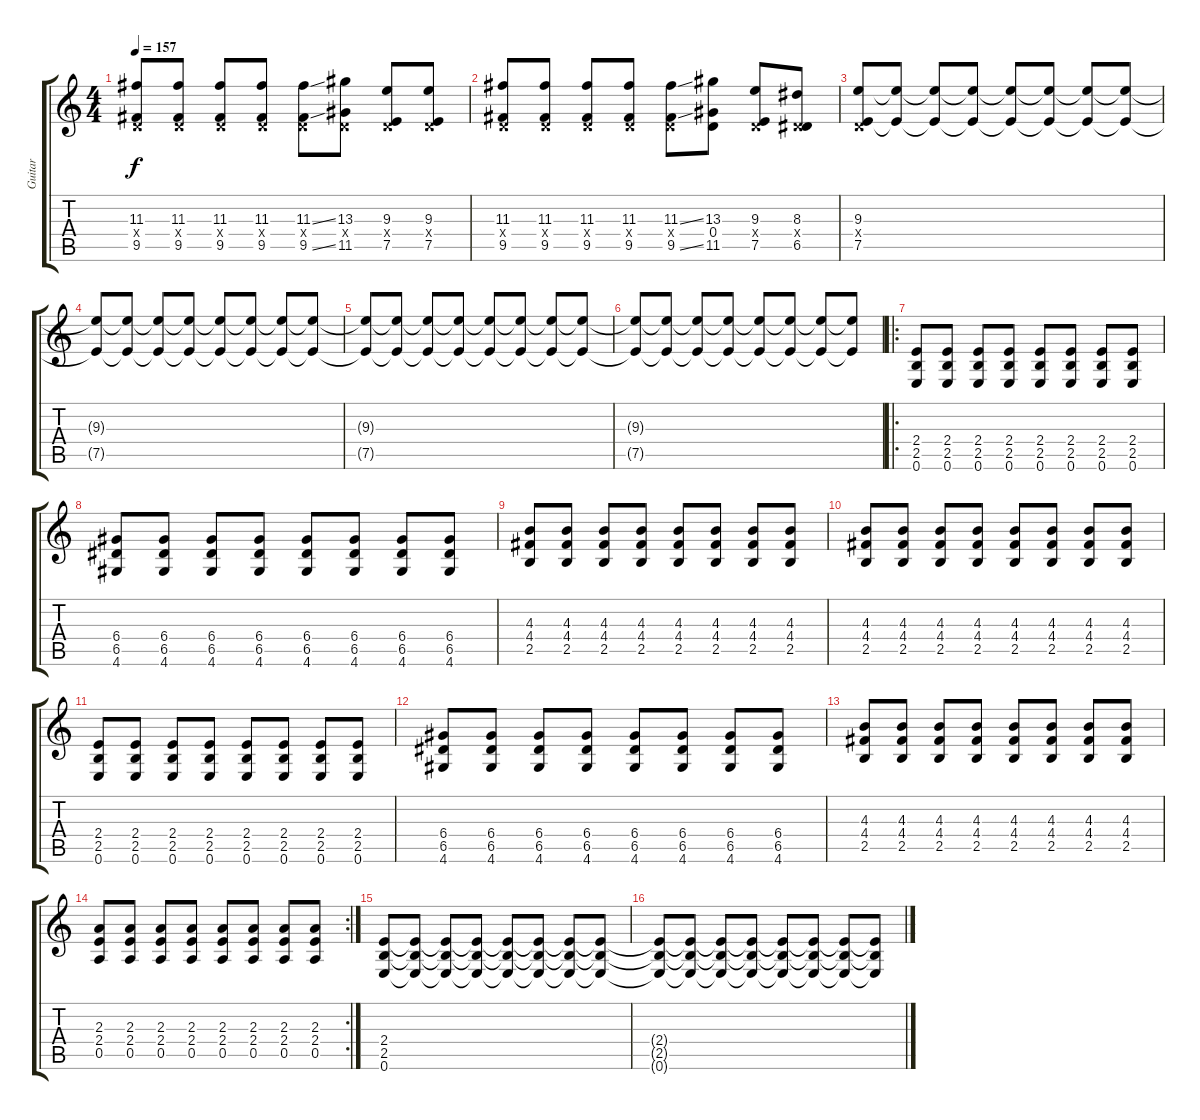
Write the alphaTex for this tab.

\track ("Guitar" "Guitar") {instrument distortionguitar}
\staff {score tabs}
\tuning (E4 B3 G3 D3 A2 E2) {hide}
\ts (4 4)
\tempo 157
\clef g2
\ks c
(11.3 0.4{x} 9.5).8{dy f} (11.3 0.4{x} 9.5).8 (11.3 0.4{x} 9.5).8 (11.3 0.4{x} 9.5).8 (11.3{ss} 0.4{x} 9.5{ss}).8 (13.3 0.4{x} 11.5).8 (9.3 0.4{x} 7.5).8 (9.3 0.4{x} 7.5).8 |
(11.3 0.4{x} 9.5).8 (11.3 0.4{x} 9.5).8 (11.3 0.4{x} 9.5).8 (11.3 0.4{x} 9.5).8 (11.3{ss} 0.4{x} 9.5{ss}).8 (13.3 0.4 11.5).8 (9.3 0.4{x} 7.5).8 (8.3 0.4{x} 6.5).8 |
(9.3 0.4{x} 7.5).8 (9.3{t} 7.5{t}).8 (9.3{t} 7.5{t}).8 (9.3{t} 7.5{t}).8 (9.3{t} 7.5{t}).8 (9.3{t} 7.5{t}).8 (9.3{t} 7.5{t}).8 (9.3{t} 7.5{t}).8 |
(9.3{t} 7.5{t}).8 (9.3{t} 7.5{t}).8 (9.3{t} 7.5{t}).8 (9.3{t} 7.5{t}).8 (9.3{t} 7.5{t}).8 (9.3{t} 7.5{t}).8 (9.3{t} 7.5{t}).8 (9.3{t} 7.5{t}).8 |
(9.3{t} 7.5{t}).8 (9.3{t} 7.5{t}).8 (9.3{t} 7.5{t}).8 (9.3{t} 7.5{t}).8 (9.3{t} 7.5{t}).8 (9.3{t} 7.5{t}).8 (9.3{t} 7.5{t}).8 (9.3{t} 7.5{t}).8 |
(9.3{t} 7.5{t}).8 (9.3{t} 7.5{t}).8 (9.3{t} 7.5{t}).8 (9.3{t} 7.5{t}).8 (9.3{t} 7.5{t}).8 (9.3{t} 7.5{t}).8 (9.3{t} 7.5{t}).8 (9.3{t} 7.5{t}).8 |
\ro
(2.4 2.5 0.6).8 (2.4 2.5 0.6).8 (2.4 2.5 0.6).8 (2.4 2.5 0.6).8 (2.4 2.5 0.6).8 (2.4 2.5 0.6).8 (2.4 2.5 0.6).8 (2.4 2.5 0.6).8 |
(6.4 6.5 4.6).8 (6.4 6.5 4.6).8 (6.4 6.5 4.6).8 (6.4 6.5 4.6).8 (6.4 6.5 4.6).8 (6.4 6.5 4.6).8 (6.4 6.5 4.6).8 (6.4 6.5 4.6).8 |
(4.3 4.4 2.5).8 (4.3 4.4 2.5).8 (4.3 4.4 2.5).8 (4.3 4.4 2.5).8 (4.3 4.4 2.5).8 (4.3 4.4 2.5).8 (4.3 4.4 2.5).8 (4.3 4.4 2.5).8 |
(4.3 4.4 2.5).8 (4.3 4.4 2.5).8 (4.3 4.4 2.5).8 (4.3 4.4 2.5).8 (4.3 4.4 2.5).8 (4.3 4.4 2.5).8 (4.3 4.4 2.5).8 (4.3 4.4 2.5).8 |
(2.4 2.5 0.6).8 (2.4 2.5 0.6).8 (2.4 2.5 0.6).8 (2.4 2.5 0.6).8 (2.4 2.5 0.6).8 (2.4 2.5 0.6).8 (2.4 2.5 0.6).8 (2.4 2.5 0.6).8 |
(6.4 6.5 4.6).8 (6.4 6.5 4.6).8 (6.4 6.5 4.6).8 (6.4 6.5 4.6).8 (6.4 6.5 4.6).8 (6.4 6.5 4.6).8 (6.4 6.5 4.6).8 (6.4 6.5 4.6).8 |
(4.3 4.4 2.5).8 (4.3 4.4 2.5).8 (4.3 4.4 2.5).8 (4.3 4.4 2.5).8 (4.3 4.4 2.5).8 (4.3 4.4 2.5).8 (4.3 4.4 2.5).8 (4.3 4.4 2.5).8 |
\rc 2
(2.3 2.4 0.5).8 (2.3 2.4 0.5).8 (2.3 2.4 0.5).8 (2.3 2.4 0.5).8 (2.3 2.4 0.5).8 (2.3 2.4 0.5).8 (2.3 2.4 0.5).8 (2.3 2.4 0.5).8 |
(2.4 2.5 0.6).8 (2.4{t} 2.5{t} 0.6{t}).8 (2.4{t} 2.5{t} 0.6{t}).8 (2.4{t} 2.5{t} 0.6{t}).8 (2.4{t} 2.5{t} 0.6{t}).8 (2.4{t} 2.5{t} 0.6{t}).8 (2.4{t} 2.5{t} 0.6{t}).8 (2.4{t} 2.5{t} 0.6{t}).8 |
(2.4{t} 2.5{t} 0.6{t}).8 (2.4{t} 2.5{t} 0.6{t}).8 (2.4{t} 2.5{t} 0.6{t}).8 (2.4{t} 2.5{t} 0.6{t}).8 (2.4{t} 2.5{t} 0.6{t}).8 (2.4{t} 2.5{t} 0.6{t}).8 (2.4{t} 2.5{t} 0.6{t}).8 (2.4{t} 2.5{t} 0.6{t}).8
